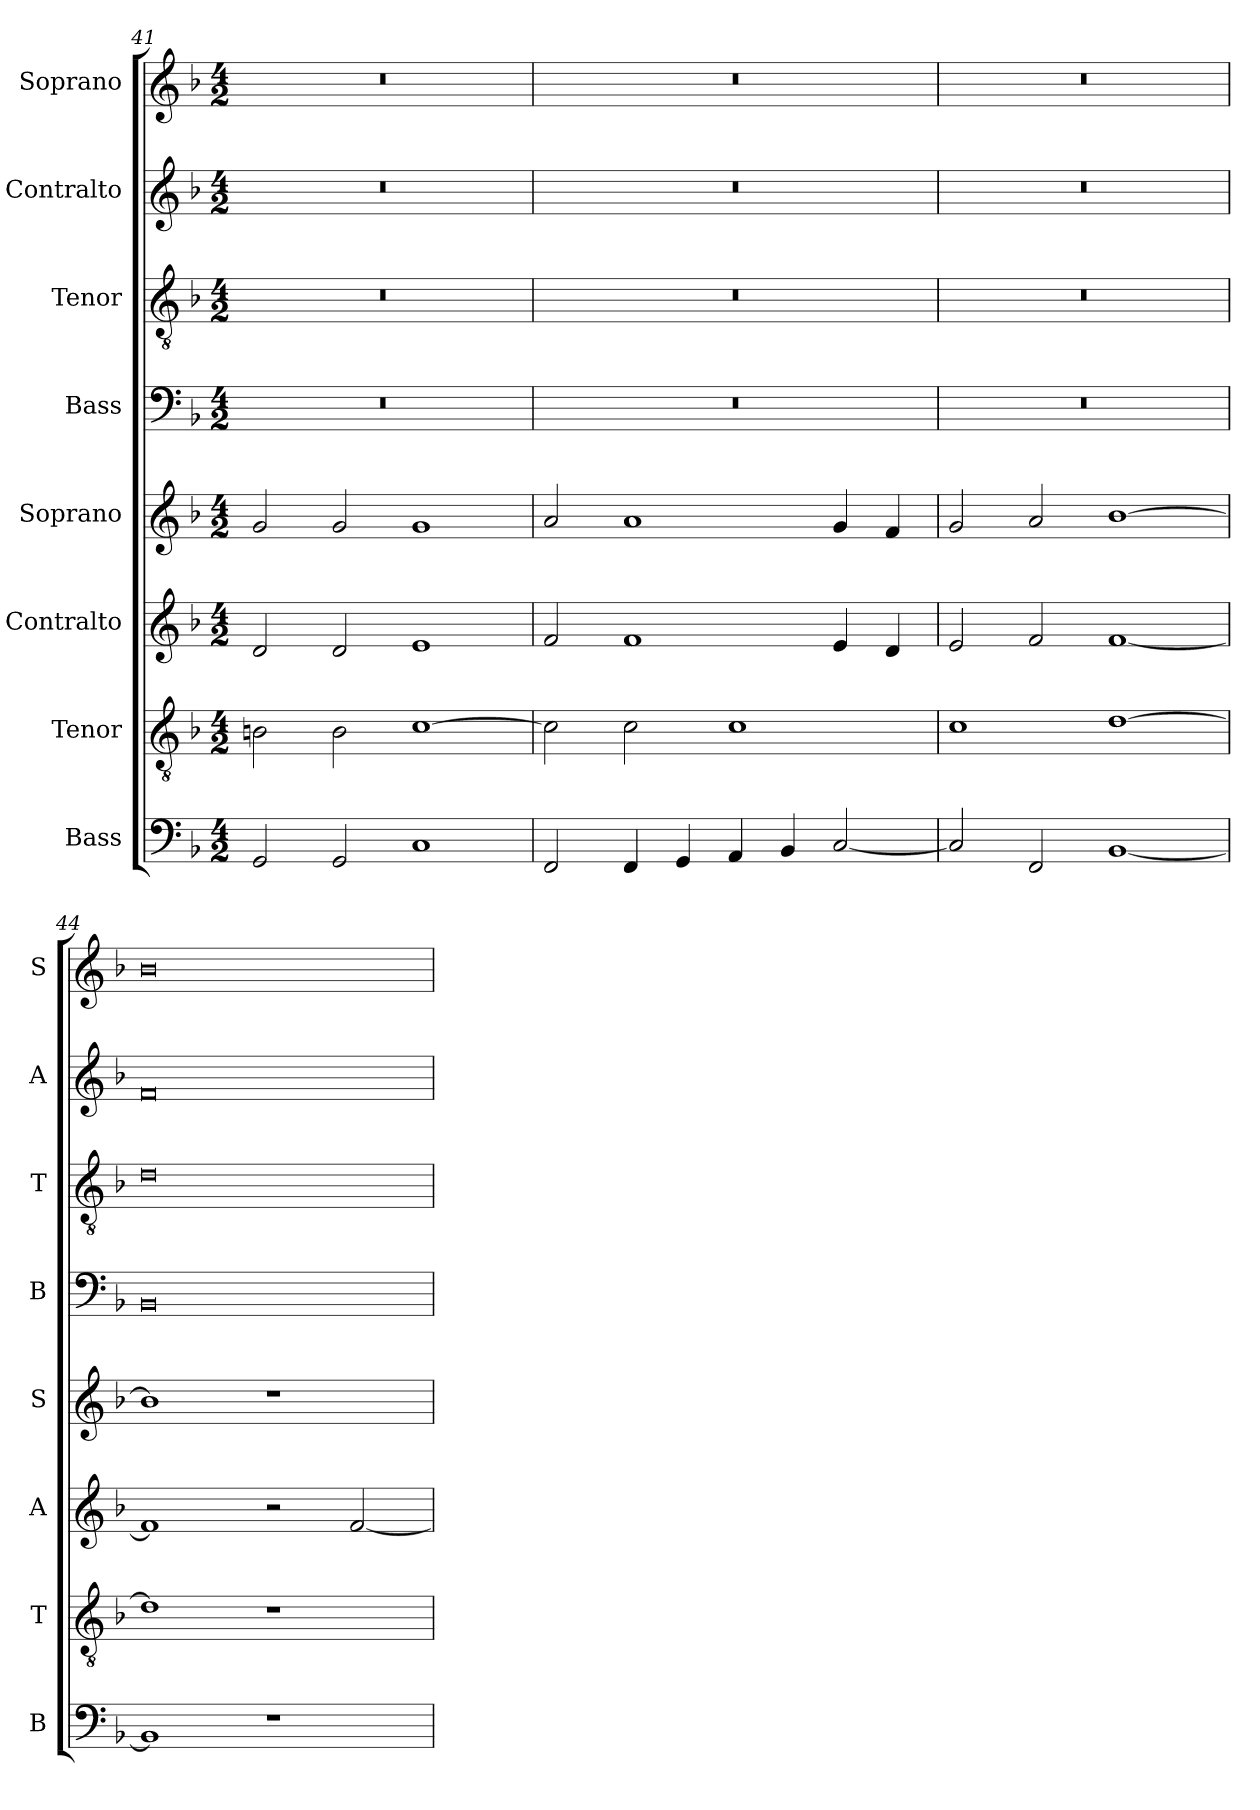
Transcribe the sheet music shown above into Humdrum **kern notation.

**kern	**kern	**kern	**kern	**kern	**kern	**kern	**kern
*part8	*part7	*part6	*part5	*part4	*part3	*part2	*part1
*staff8	*staff7	*staff6	*staff5	*staff4	*staff3	*staff2	*staff1
*I"Bass	*I"Tenor	*I"Contralto	*I"Soprano	*I"Bass	*I"Tenor	*I"Contralto	*I"Soprano
*I'B	*I'T	*I'A	*I'S	*I'B	*I'T	*I'A	*I'S
*clefF4	*clefGv2	*clefG2	*clefG2	*clefF4	*clefGv2	*clefG2	*clefG2
*k[b-]	*k[b-]	*k[b-]	*k[b-]	*k[b-]	*k[b-]	*k[b-]	*k[b-]
*F:ion	*F:ion	*F:ion	*F:ion	*F:ion	*F:ion	*F:ion	*F:ion
*M4/2	*M4/2	*M4/2	*M4/2	*M4/2	*M4/2	*M4/2	*M4/2
=41	=41	=41	=41	=41	=41	=41	=41
2GG	2Bn	2d	2g	0r	0r	0r	0r
2GG	2B	2d	2g	.	.	.	.
1C	[1c	1e	1g	.	.	.	.
=42	=42	=42	=42	=42	=42	=42	=42
2FF	2c]	2f	2a	0r	0r	0r	0r
4FF	2c	1f	1a	.	.	.	.
4GG	.	.	.	.	.	.	.
4AA	1c	.	.	.	.	.	.
4BB-	.	.	.	.	.	.	.
[2C	.	4e	4g	.	.	.	.
.	.	4d	4f	.	.	.	.
=43	=43	=43	=43	=43	=43	=43	=43
2C]	1c	2e	2g	0r	0r	0r	0r
2FF	.	2f	2a	.	.	.	.
[1BB-	[1d	[1f	[1b-	.	.	.	.
=44	=44	=44	=44	=44	=44	=44	=44
1BB-]	1d]	1f]	1b-]	0BB-	0d	0f	0b-
1r	1r	2r	1r	.	.	.	.
.	.	[2f	.	.	.	.	.
=	=	=	=	=	=	=	=
*-	*-	*-	*-	*-	*-	*-	*-
